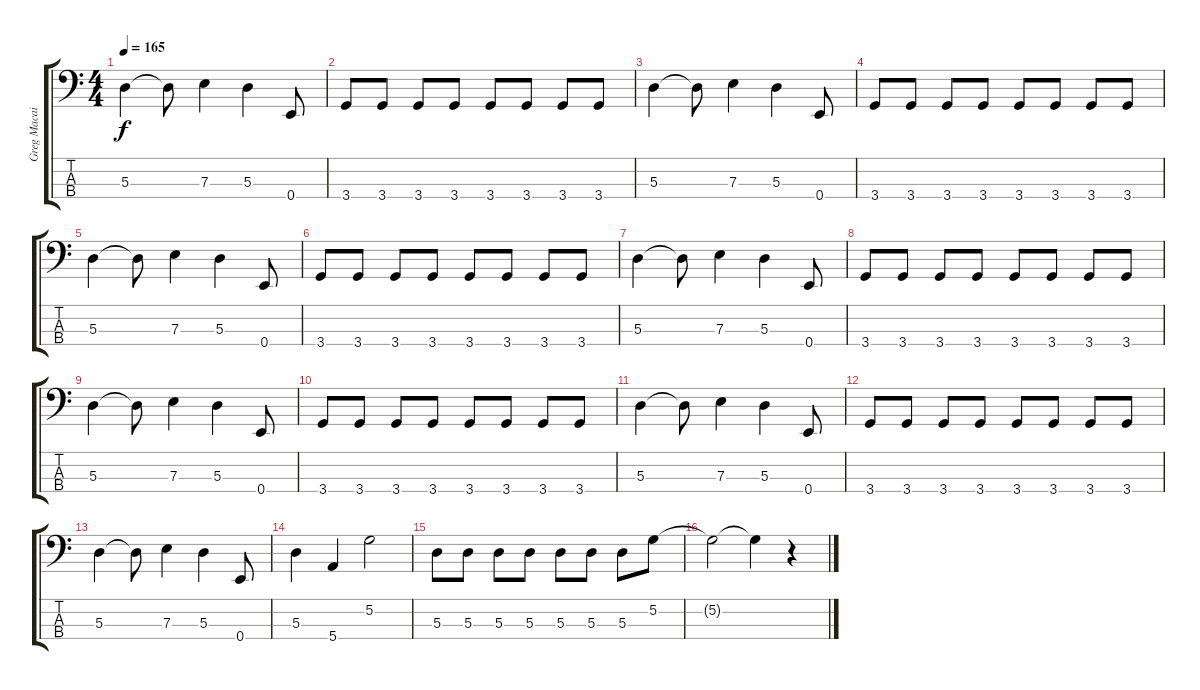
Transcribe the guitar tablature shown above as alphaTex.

\track ("Greg Macainsh" "Greg Macai") {instrument electricbasspick}
\staff {score tabs}
\tuning (G2 D2 A1 E1) {hide}
\ts (4 4)
\tempo 165
\clef f4
\ks c
5.3.4{dy f} 5.3{t}.8 7.3.4 5.3.4 0.4.8 |
3.4.8 3.4.8 3.4.8 3.4.8 3.4.8 3.4.8 3.4.8 3.4.8 |
5.3.4 5.3{t}.8 7.3.4 5.3.4 0.4.8 |
3.4.8 3.4.8 3.4.8 3.4.8 3.4.8 3.4.8 3.4.8 3.4.8 |
5.3.4 5.3{t}.8 7.3.4 5.3.4 0.4.8 |
3.4.8 3.4.8 3.4.8 3.4.8 3.4.8 3.4.8 3.4.8 3.4.8 |
5.3.4 5.3{t}.8 7.3.4 5.3.4 0.4.8 |
3.4.8 3.4.8 3.4.8 3.4.8 3.4.8 3.4.8 3.4.8 3.4.8 |
5.3.4 5.3{t}.8 7.3.4 5.3.4 0.4.8 |
3.4.8 3.4.8 3.4.8 3.4.8 3.4.8 3.4.8 3.4.8 3.4.8 |
5.3.4 5.3{t}.8 7.3.4 5.3.4 0.4.8 |
3.4.8 3.4.8 3.4.8 3.4.8 3.4.8 3.4.8 3.4.8 3.4.8 |
5.3.4 5.3{t}.8 7.3.4 5.3.4 0.4.8 |
5.3.4 5.4.4 5.2.2 |
5.3.8 5.3.8 5.3.8 5.3.8 5.3.8 5.3.8 5.3.8 5.2.8 |
5.2{t}.2 5.2{t}.4 r.4
